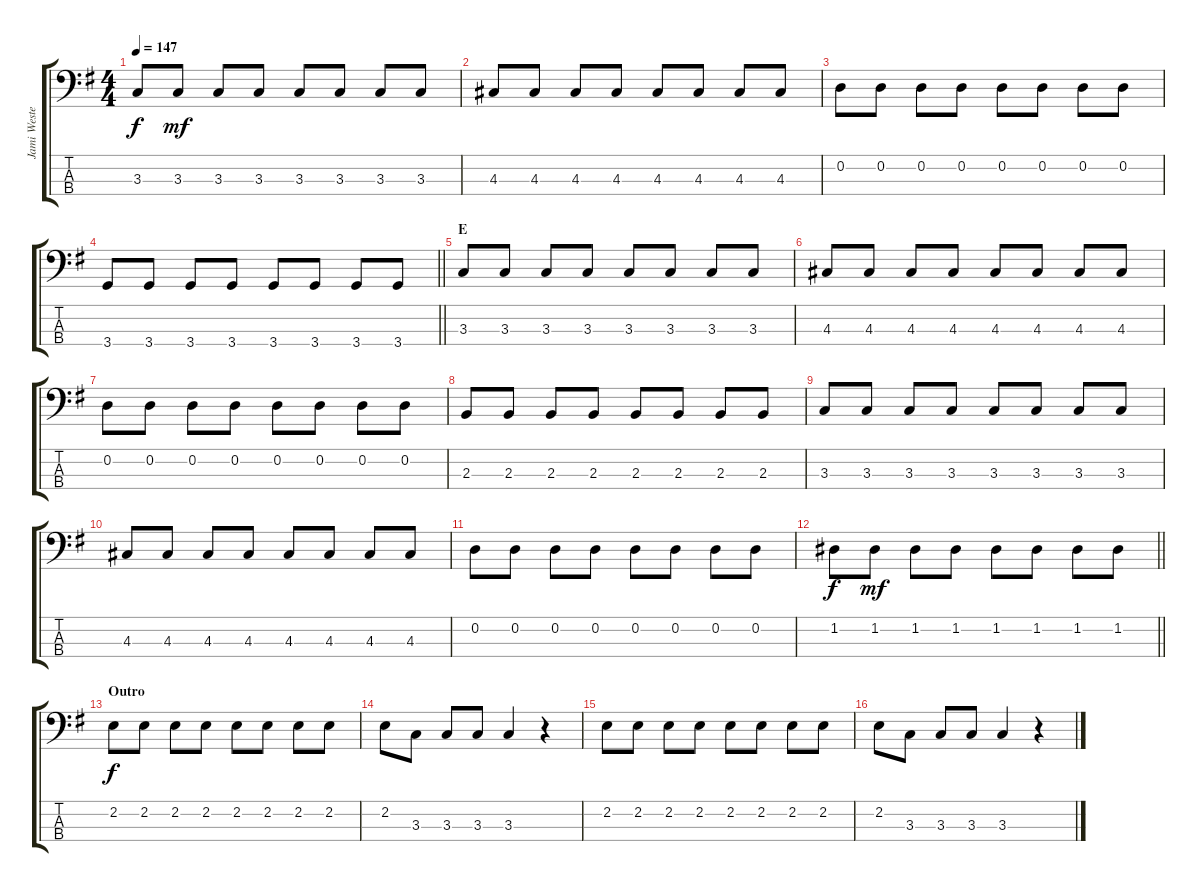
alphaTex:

\track ("Jami Westergård" "Jami Weste") {instrument slapbass1}
\staff {score tabs}
\tuning (G2 D2 A1 E1) {hide}
\ts (4 4)
\tempo 147
\clef f4
\ks eminor
3.3.8{dy f} 3.3.8{dy mf} 3.3.8 3.3.8 3.3.8 3.3.8 3.3.8 3.3.8 |
4.3.8 4.3.8 4.3.8 4.3.8 4.3.8 4.3.8 4.3.8 4.3.8 |
0.2.8 0.2.8 0.2.8 0.2.8 0.2.8 0.2.8 0.2.8 0.2.8 |
\barLineRight lightlight
3.4.8 3.4.8 3.4.8 3.4.8 3.4.8 3.4.8 3.4.8 3.4.8 |
\section ("" "E")
3.3.8 3.3.8 3.3.8 3.3.8 3.3.8 3.3.8 3.3.8 3.3.8 |
4.3.8 4.3.8 4.3.8 4.3.8 4.3.8 4.3.8 4.3.8 4.3.8 |
0.2.8 0.2.8 0.2.8 0.2.8 0.2.8 0.2.8 0.2.8 0.2.8 |
2.3.8 2.3.8 2.3.8 2.3.8 2.3.8 2.3.8 2.3.8 2.3.8 |
3.3.8 3.3.8 3.3.8 3.3.8 3.3.8 3.3.8 3.3.8 3.3.8 |
4.3.8 4.3.8 4.3.8 4.3.8 4.3.8 4.3.8 4.3.8 4.3.8 |
0.2.8 0.2.8 0.2.8 0.2.8 0.2.8 0.2.8 0.2.8 0.2.8 |
\barLineRight lightlight
1.2.8{dy f} 1.2.8{dy mf} 1.2.8 1.2.8 1.2.8 1.2.8 1.2.8 1.2.8 |
\section ("" "Outro")
2.2.8{dy f} 2.2.8 2.2.8 2.2.8 2.2.8 2.2.8 2.2.8 2.2.8 |
2.2.8 3.3.8 3.3.8 3.3.8 3.3.4 r.4 |
2.2.8 2.2.8 2.2.8 2.2.8 2.2.8 2.2.8 2.2.8 2.2.8 |
2.2.8 3.3.8 3.3.8 3.3.8 3.3.4 r.4
